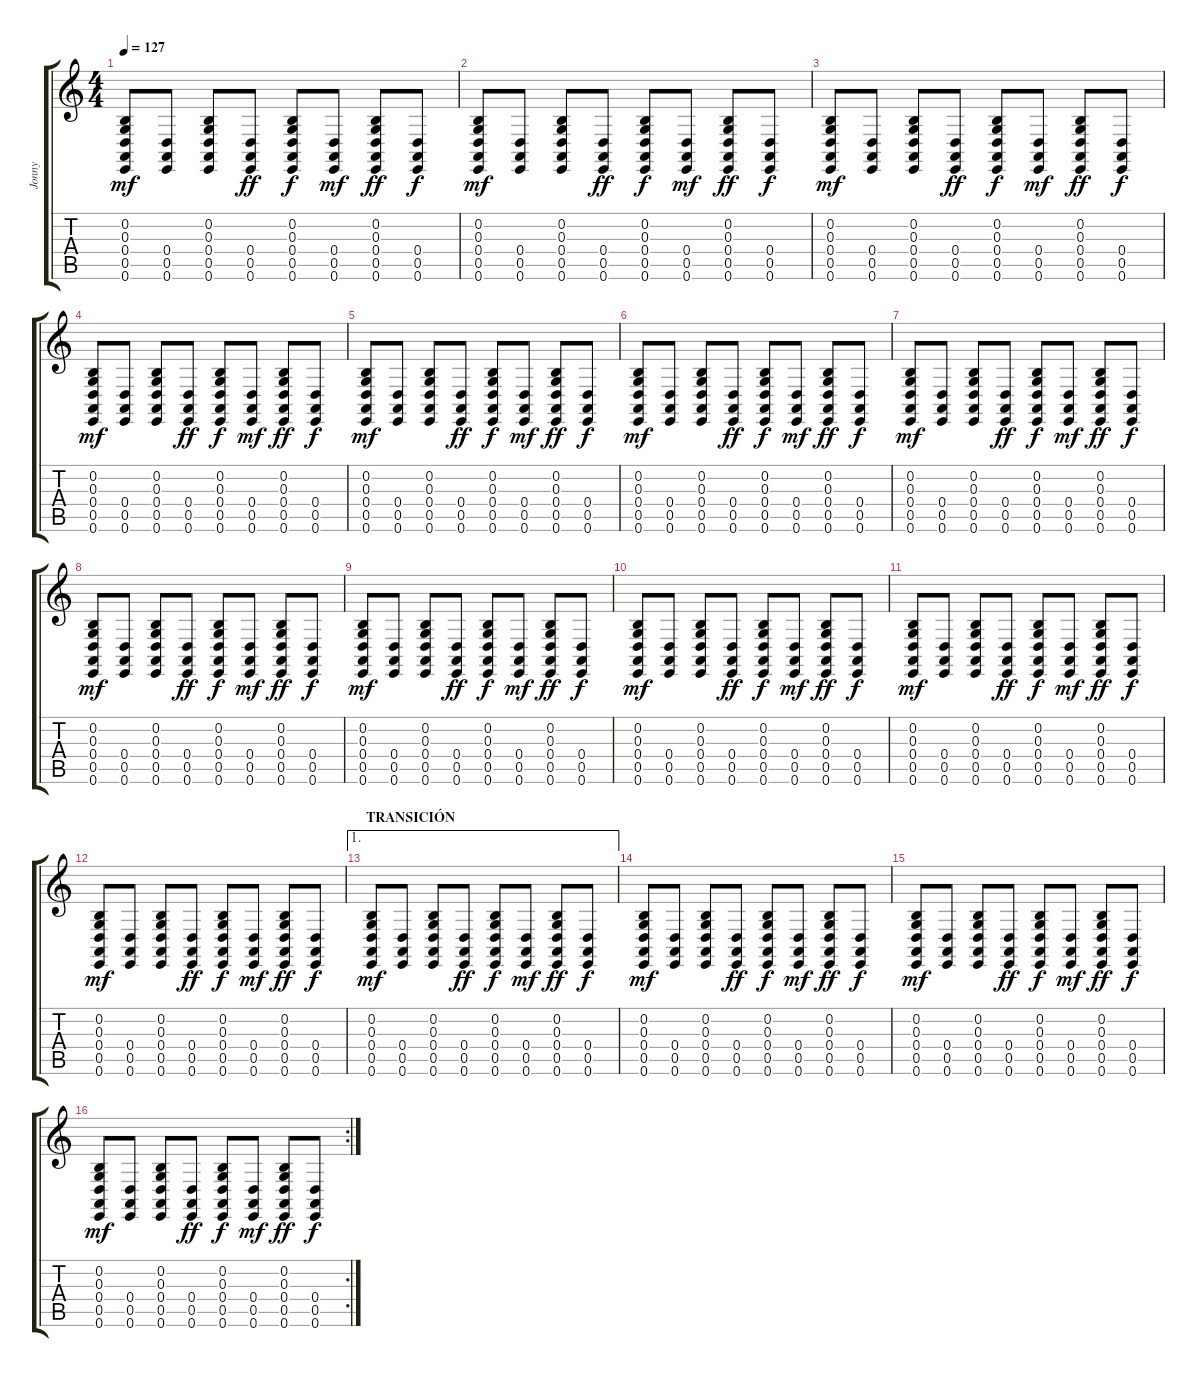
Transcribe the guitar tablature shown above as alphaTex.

\track ("Jonny" "Jonny") {instrument melodictom}
\staff {score tabs}
\tuning (E4 B3 G3 D3 A2 E2) {hide}
\ts (4 4)
\tempo 127
\clef g2
\ks c
(0.2 0.3 0.4 0.5 0.6).8{dy mf} (0.4 0.5 0.6).8 (0.2 0.3 0.4 0.5 0.6).8 (0.4 0.5 0.6).8{dy ff} (0.2 0.3 0.4 0.5 0.6).8{dy f} (0.4 0.5 0.6).8{dy mf} (0.2 0.3 0.4 0.5 0.6).8{dy ff} (0.4 0.5 0.6).8{dy f} |
(0.2 0.3 0.4 0.5 0.6).8{dy mf} (0.4 0.5 0.6).8 (0.2 0.3 0.4 0.5 0.6).8 (0.4 0.5 0.6).8{dy ff} (0.2 0.3 0.4 0.5 0.6).8{dy f} (0.4 0.5 0.6).8{dy mf} (0.2 0.3 0.4 0.5 0.6).8{dy ff} (0.4 0.5 0.6).8{dy f} |
(0.2 0.3 0.4 0.5 0.6).8{dy mf} (0.4 0.5 0.6).8 (0.2 0.3 0.4 0.5 0.6).8 (0.4 0.5 0.6).8{dy ff} (0.2 0.3 0.4 0.5 0.6).8{dy f} (0.4 0.5 0.6).8{dy mf} (0.2 0.3 0.4 0.5 0.6).8{dy ff} (0.4 0.5 0.6).8{dy f} |
(0.2 0.3 0.4 0.5 0.6).8{dy mf} (0.4 0.5 0.6).8 (0.2 0.3 0.4 0.5 0.6).8 (0.4 0.5 0.6).8{dy ff} (0.2 0.3 0.4 0.5 0.6).8{dy f} (0.4 0.5 0.6).8{dy mf} (0.2 0.3 0.4 0.5 0.6).8{dy ff} (0.4 0.5 0.6).8{dy f} |
(0.2 0.3 0.4 0.5 0.6).8{dy mf} (0.4 0.5 0.6).8 (0.2 0.3 0.4 0.5 0.6).8 (0.4 0.5 0.6).8{dy ff} (0.2 0.3 0.4 0.5 0.6).8{dy f} (0.4 0.5 0.6).8{dy mf} (0.2 0.3 0.4 0.5 0.6).8{dy ff} (0.4 0.5 0.6).8{dy f} |
(0.2 0.3 0.4 0.5 0.6).8{dy mf} (0.4 0.5 0.6).8 (0.2 0.3 0.4 0.5 0.6).8 (0.4 0.5 0.6).8{dy ff} (0.2 0.3 0.4 0.5 0.6).8{dy f} (0.4 0.5 0.6).8{dy mf} (0.2 0.3 0.4 0.5 0.6).8{dy ff} (0.4 0.5 0.6).8{dy f} |
(0.2 0.3 0.4 0.5 0.6).8{dy mf} (0.4 0.5 0.6).8 (0.2 0.3 0.4 0.5 0.6).8 (0.4 0.5 0.6).8{dy ff} (0.2 0.3 0.4 0.5 0.6).8{dy f} (0.4 0.5 0.6).8{dy mf} (0.2 0.3 0.4 0.5 0.6).8{dy ff} (0.4 0.5 0.6).8{dy f} |
(0.2 0.3 0.4 0.5 0.6).8{dy mf} (0.4 0.5 0.6).8 (0.2 0.3 0.4 0.5 0.6).8 (0.4 0.5 0.6).8{dy ff} (0.2 0.3 0.4 0.5 0.6).8{dy f} (0.4 0.5 0.6).8{dy mf} (0.2 0.3 0.4 0.5 0.6).8{dy ff} (0.4 0.5 0.6).8{dy f} |
(0.2 0.3 0.4 0.5 0.6).8{dy mf} (0.4 0.5 0.6).8 (0.2 0.3 0.4 0.5 0.6).8 (0.4 0.5 0.6).8{dy ff} (0.2 0.3 0.4 0.5 0.6).8{dy f} (0.4 0.5 0.6).8{dy mf} (0.2 0.3 0.4 0.5 0.6).8{dy ff} (0.4 0.5 0.6).8{dy f} |
(0.2 0.3 0.4 0.5 0.6).8{dy mf} (0.4 0.5 0.6).8 (0.2 0.3 0.4 0.5 0.6).8 (0.4 0.5 0.6).8{dy ff} (0.2 0.3 0.4 0.5 0.6).8{dy f} (0.4 0.5 0.6).8{dy mf} (0.2 0.3 0.4 0.5 0.6).8{dy ff} (0.4 0.5 0.6).8{dy f} |
(0.2 0.3 0.4 0.5 0.6).8{dy mf} (0.4 0.5 0.6).8 (0.2 0.3 0.4 0.5 0.6).8 (0.4 0.5 0.6).8{dy ff} (0.2 0.3 0.4 0.5 0.6).8{dy f} (0.4 0.5 0.6).8{dy mf} (0.2 0.3 0.4 0.5 0.6).8{dy ff} (0.4 0.5 0.6).8{dy f} |
(0.2 0.3 0.4 0.5 0.6).8{dy mf} (0.4 0.5 0.6).8 (0.2 0.3 0.4 0.5 0.6).8 (0.4 0.5 0.6).8{dy ff} (0.2 0.3 0.4 0.5 0.6).8{dy f} (0.4 0.5 0.6).8{dy mf} (0.2 0.3 0.4 0.5 0.6).8{dy ff} (0.4 0.5 0.6).8{dy f} |
\ae 1
\section ("" "TRANSICIÓN")
(0.2 0.3 0.4 0.5 0.6).8{dy mf} (0.4 0.5 0.6).8 (0.2 0.3 0.4 0.5 0.6).8 (0.4 0.5 0.6).8{dy ff} (0.2 0.3 0.4 0.5 0.6).8{dy f} (0.4 0.5 0.6).8{dy mf} (0.2 0.3 0.4 0.5 0.6).8{dy ff} (0.4 0.5 0.6).8{dy f} |
(0.2 0.3 0.4 0.5 0.6).8{dy mf} (0.4 0.5 0.6).8 (0.2 0.3 0.4 0.5 0.6).8 (0.4 0.5 0.6).8{dy ff} (0.2 0.3 0.4 0.5 0.6).8{dy f} (0.4 0.5 0.6).8{dy mf} (0.2 0.3 0.4 0.5 0.6).8{dy ff} (0.4 0.5 0.6).8{dy f} |
(0.2 0.3 0.4 0.5 0.6).8{dy mf} (0.4 0.5 0.6).8 (0.2 0.3 0.4 0.5 0.6).8 (0.4 0.5 0.6).8{dy ff} (0.2 0.3 0.4 0.5 0.6).8{dy f} (0.4 0.5 0.6).8{dy mf} (0.2 0.3 0.4 0.5 0.6).8{dy ff} (0.4 0.5 0.6).8{dy f} |
\rc 2
(0.2 0.3 0.4 0.5 0.6).8{dy mf} (0.4 0.5 0.6).8 (0.2 0.3 0.4 0.5 0.6).8 (0.4 0.5 0.6).8{dy ff} (0.2 0.3 0.4 0.5 0.6).8{dy f} (0.4 0.5 0.6).8{dy mf} (0.2 0.3 0.4 0.5 0.6).8{dy ff} (0.4 0.5 0.6).8{dy f}
